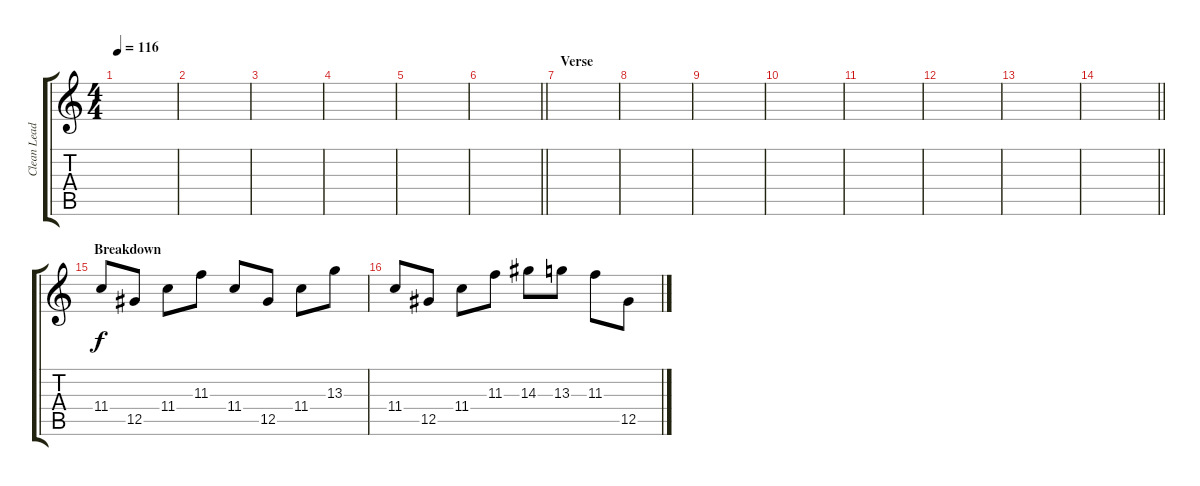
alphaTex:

\track ("Clean Lead" "Clean Lead") {instrument electricguitarclean}
\staff {score tabs}
\tuning (Eb4 Bb3 Gb3 Db3 Ab2 Eb2) {hide}
\ts (4 4)
\tempo 116
\clef g2
\ks c
|
|
|
|
|
\barLineRight lightlight
|
\section ("" "Verse")
|
|
|
|
|
|
|
\barLineRight lightlight
|
\section ("" "Breakdown")
11.4.8 12.5.8 11.4.8 11.3.8 11.4.8 12.5.8 11.4.8 13.3.8 |
11.4.8 12.5.8 11.4.8 11.3.8 14.3.8 13.3.8 11.3.8 12.5.8
